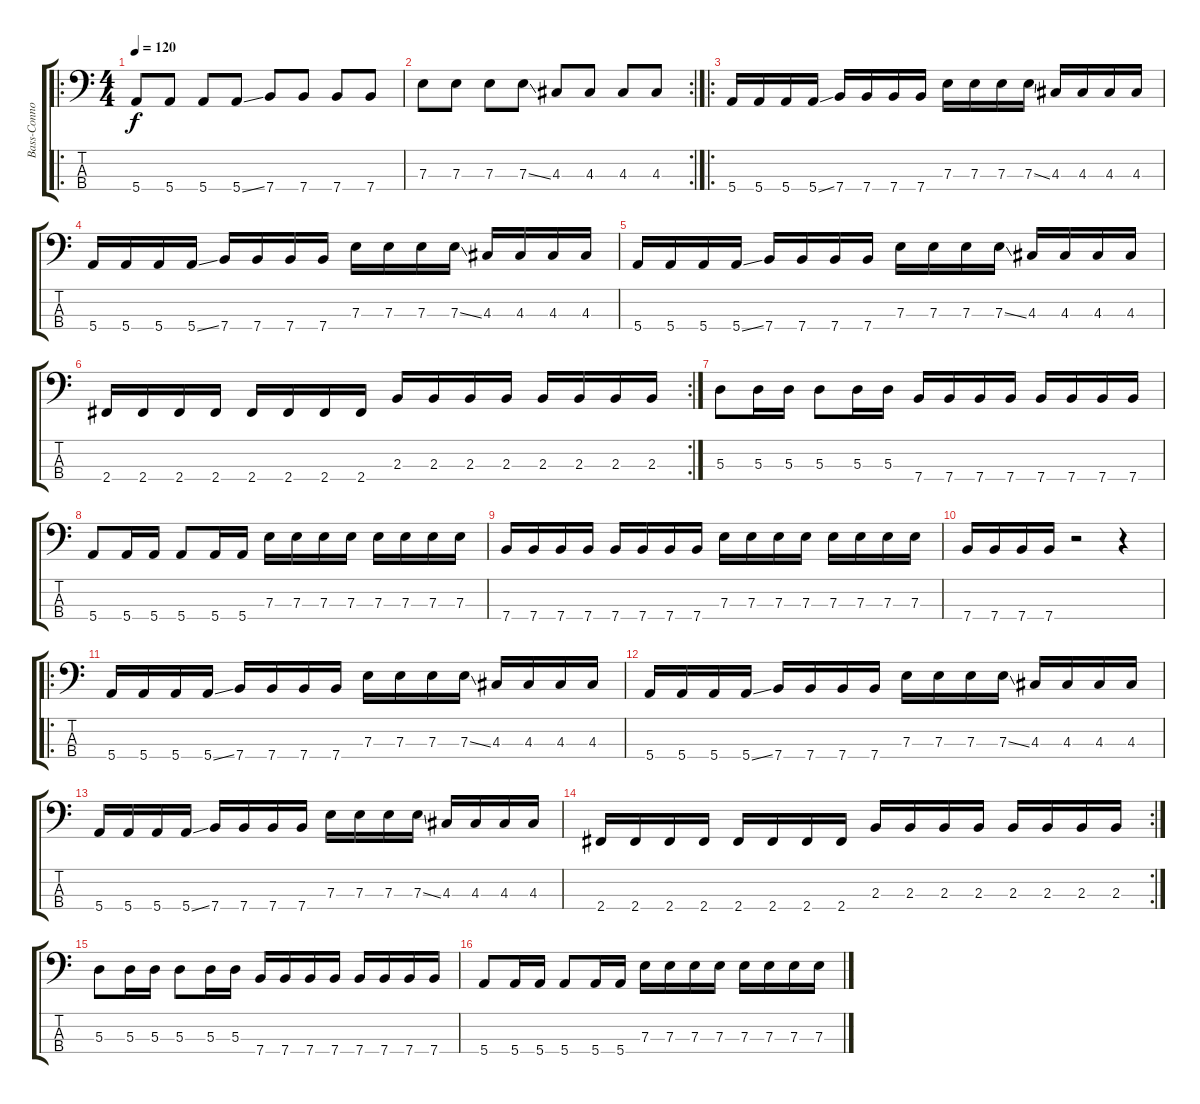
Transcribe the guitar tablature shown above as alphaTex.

\track ("Bass-Connor" "Bass-Conno") {instrument electricbasspick}
\staff {score tabs}
\tuning (G2 D2 A1 E1) {hide}
\ro
\ts (4 4)
\tempo 120
\clef f4
\ks c
5.4.8{dy f instrument electricbasspick} 5.4.8 5.4.8 5.4{ss}.8 7.4.8 7.4.8 7.4.8 7.4.8 |
\rc 2
7.3.8 7.3.8 7.3.8 7.3{ss}.8 4.3.8 4.3.8 4.3.8 4.3.8 |
\ro
5.4.16 5.4.16 5.4.16 5.4{ss}.16 7.4.16 7.4.16 7.4.16 7.4.16 7.3.16 7.3.16 7.3.16 7.3{ss}.16 4.3.16 4.3.16 4.3.16 4.3.16 |
5.4.16 5.4.16 5.4.16 5.4{ss}.16 7.4.16 7.4.16 7.4.16 7.4.16 7.3.16 7.3.16 7.3.16 7.3{ss}.16 4.3.16 4.3.16 4.3.16 4.3.16 |
5.4.16 5.4.16 5.4.16 5.4{ss}.16 7.4.16 7.4.16 7.4.16 7.4.16 7.3.16 7.3.16 7.3.16 7.3{ss}.16 4.3.16 4.3.16 4.3.16 4.3.16 |
\rc 2
2.4.16 2.4.16 2.4.16 2.4.16 2.4.16 2.4.16 2.4.16 2.4.16 2.3.16 2.3.16 2.3.16 2.3.16 2.3.16 2.3.16 2.3.16 2.3.16 |
5.3.8 5.3.16 5.3.16 5.3.8 5.3.16 5.3.16 7.4.16 7.4.16 7.4.16 7.4.16 7.4.16 7.4.16 7.4.16 7.4.16 |
5.4.8 5.4.16 5.4.16 5.4.8 5.4.16 5.4.16 7.3.16 7.3.16 7.3.16 7.3.16 7.3.16 7.3.16 7.3.16 7.3.16 |
7.4.16 7.4.16 7.4.16 7.4.16 7.4.16 7.4.16 7.4.16 7.4.16 7.3.16 7.3.16 7.3.16 7.3.16 7.3.16 7.3.16 7.3.16 7.3.16 |
7.4.16 7.4.16 7.4.16 7.4.16 r.2 r.4 |
\ro
5.4.16 5.4.16 5.4.16 5.4{ss}.16 7.4.16 7.4.16 7.4.16 7.4.16 7.3.16 7.3.16 7.3.16 7.3{ss}.16 4.3.16 4.3.16 4.3.16 4.3.16 |
5.4.16 5.4.16 5.4.16 5.4{ss}.16 7.4.16 7.4.16 7.4.16 7.4.16 7.3.16 7.3.16 7.3.16 7.3{ss}.16 4.3.16 4.3.16 4.3.16 4.3.16 |
5.4.16 5.4.16 5.4.16 5.4{ss}.16 7.4.16 7.4.16 7.4.16 7.4.16 7.3.16 7.3.16 7.3.16 7.3{ss}.16 4.3.16 4.3.16 4.3.16 4.3.16 |
\rc 2
2.4.16 2.4.16 2.4.16 2.4.16 2.4.16 2.4.16 2.4.16 2.4.16 2.3.16 2.3.16 2.3.16 2.3.16 2.3.16 2.3.16 2.3.16 2.3.16 |
5.3.8 5.3.16 5.3.16 5.3.8 5.3.16 5.3.16 7.4.16 7.4.16 7.4.16 7.4.16 7.4.16 7.4.16 7.4.16 7.4.16 |
5.4.8 5.4.16 5.4.16 5.4.8 5.4.16 5.4.16 7.3.16 7.3.16 7.3.16 7.3.16 7.3.16 7.3.16 7.3.16 7.3.16
